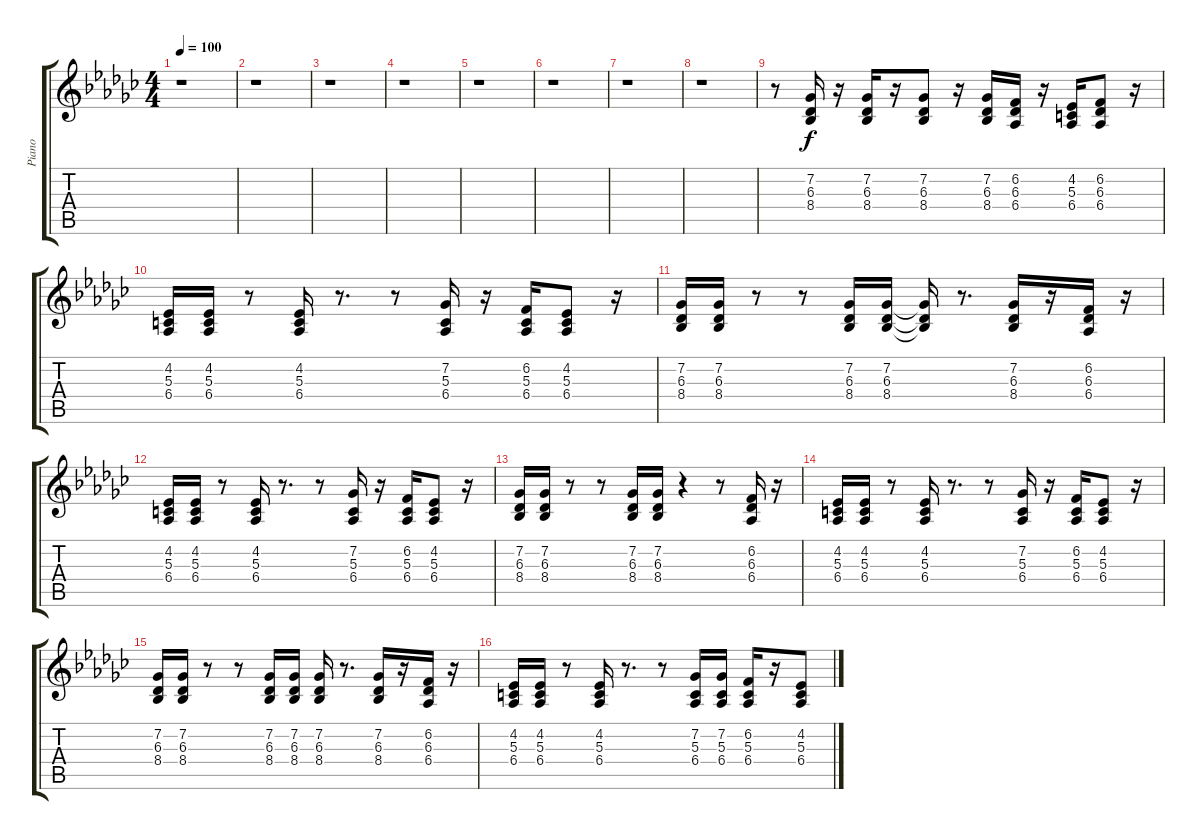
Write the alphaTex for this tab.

\track ("Piano" "Piano") {instrument electricgrandpiano}
\staff {score tabs}
\tuning (E4 B3 G3 D3 A2 E2) {hide}
\ts (4 4)
\tempo 100
\clef g2
\ks ebminor
r.1{dy f instrument electricgrandpiano} |
r.1 |
r.1 |
r.1 |
r.1 |
r.1 |
r.1 |
r.1 |
r.8 (7.2 6.3 8.4).16 r.16 (7.2 6.3 8.4).16 r.16 (7.2 6.3 8.4).8 r.16 (7.2 6.3 8.4).16 (6.2 6.3 6.4).16 r.16 (4.2 5.3 6.4).16 (6.2 6.3 6.4).8 r.16 |
(4.2 5.3 6.4).16 (4.2 5.3 6.4).16 r.8 (4.2 5.3 6.4).16 r.8{d} r.8 (7.2 5.3 6.4).16 r.16 (6.2 5.3 6.4).16 (4.2 5.3 6.4).8 r.16 |
(7.2 6.3 8.4).16 (7.2 6.3 8.4).16 r.8 r.8 (7.2 6.3 8.4).16 (7.2 6.3 8.4).16 (7.2{t} 6.3{t} 8.4{t}).16 r.8{d} (7.2 6.3 8.4).16 r.16 (6.2 6.3 6.4).16 r.16 |
(4.2 5.3 6.4).16 (4.2 5.3 6.4).16 r.8 (4.2 5.3 6.4).16 r.8{d} r.8 (7.2 5.3 6.4).16 r.16 (6.2 5.3 6.4).16 (4.2 5.3 6.4).8 r.16 |
(7.2 6.3 8.4).16 (7.2 6.3 8.4).16 r.8 r.8 (7.2 6.3 8.4).16 (7.2 6.3 8.4).16 r.4 r.8 (6.2 6.3 6.4).16 r.16 |
(4.2 5.3 6.4).16 (4.2 5.3 6.4).16 r.8 (4.2 5.3 6.4).16 r.8{d} r.8 (7.2 5.3 6.4).16 r.16 (6.2 5.3 6.4).16 (4.2 5.3 6.4).8 r.16 |
(7.2 6.3 8.4).16 (7.2 6.3 8.4).16 r.8 r.8 (7.2 6.3 8.4).16 (7.2 6.3 8.4).16 (7.2 6.3 8.4).16 r.8{d} (7.2 6.3 8.4).16 r.16 (6.2 6.3 6.4).16 r.16 |
(4.2 5.3 6.4).16 (4.2 5.3 6.4).16 r.8 (4.2 5.3 6.4).16 r.8{d} r.8 (7.2 5.3 6.4).16 (7.2 5.3 6.4).16 (6.2 5.3 6.4).16 r.16 (4.2 5.3 6.4).8
